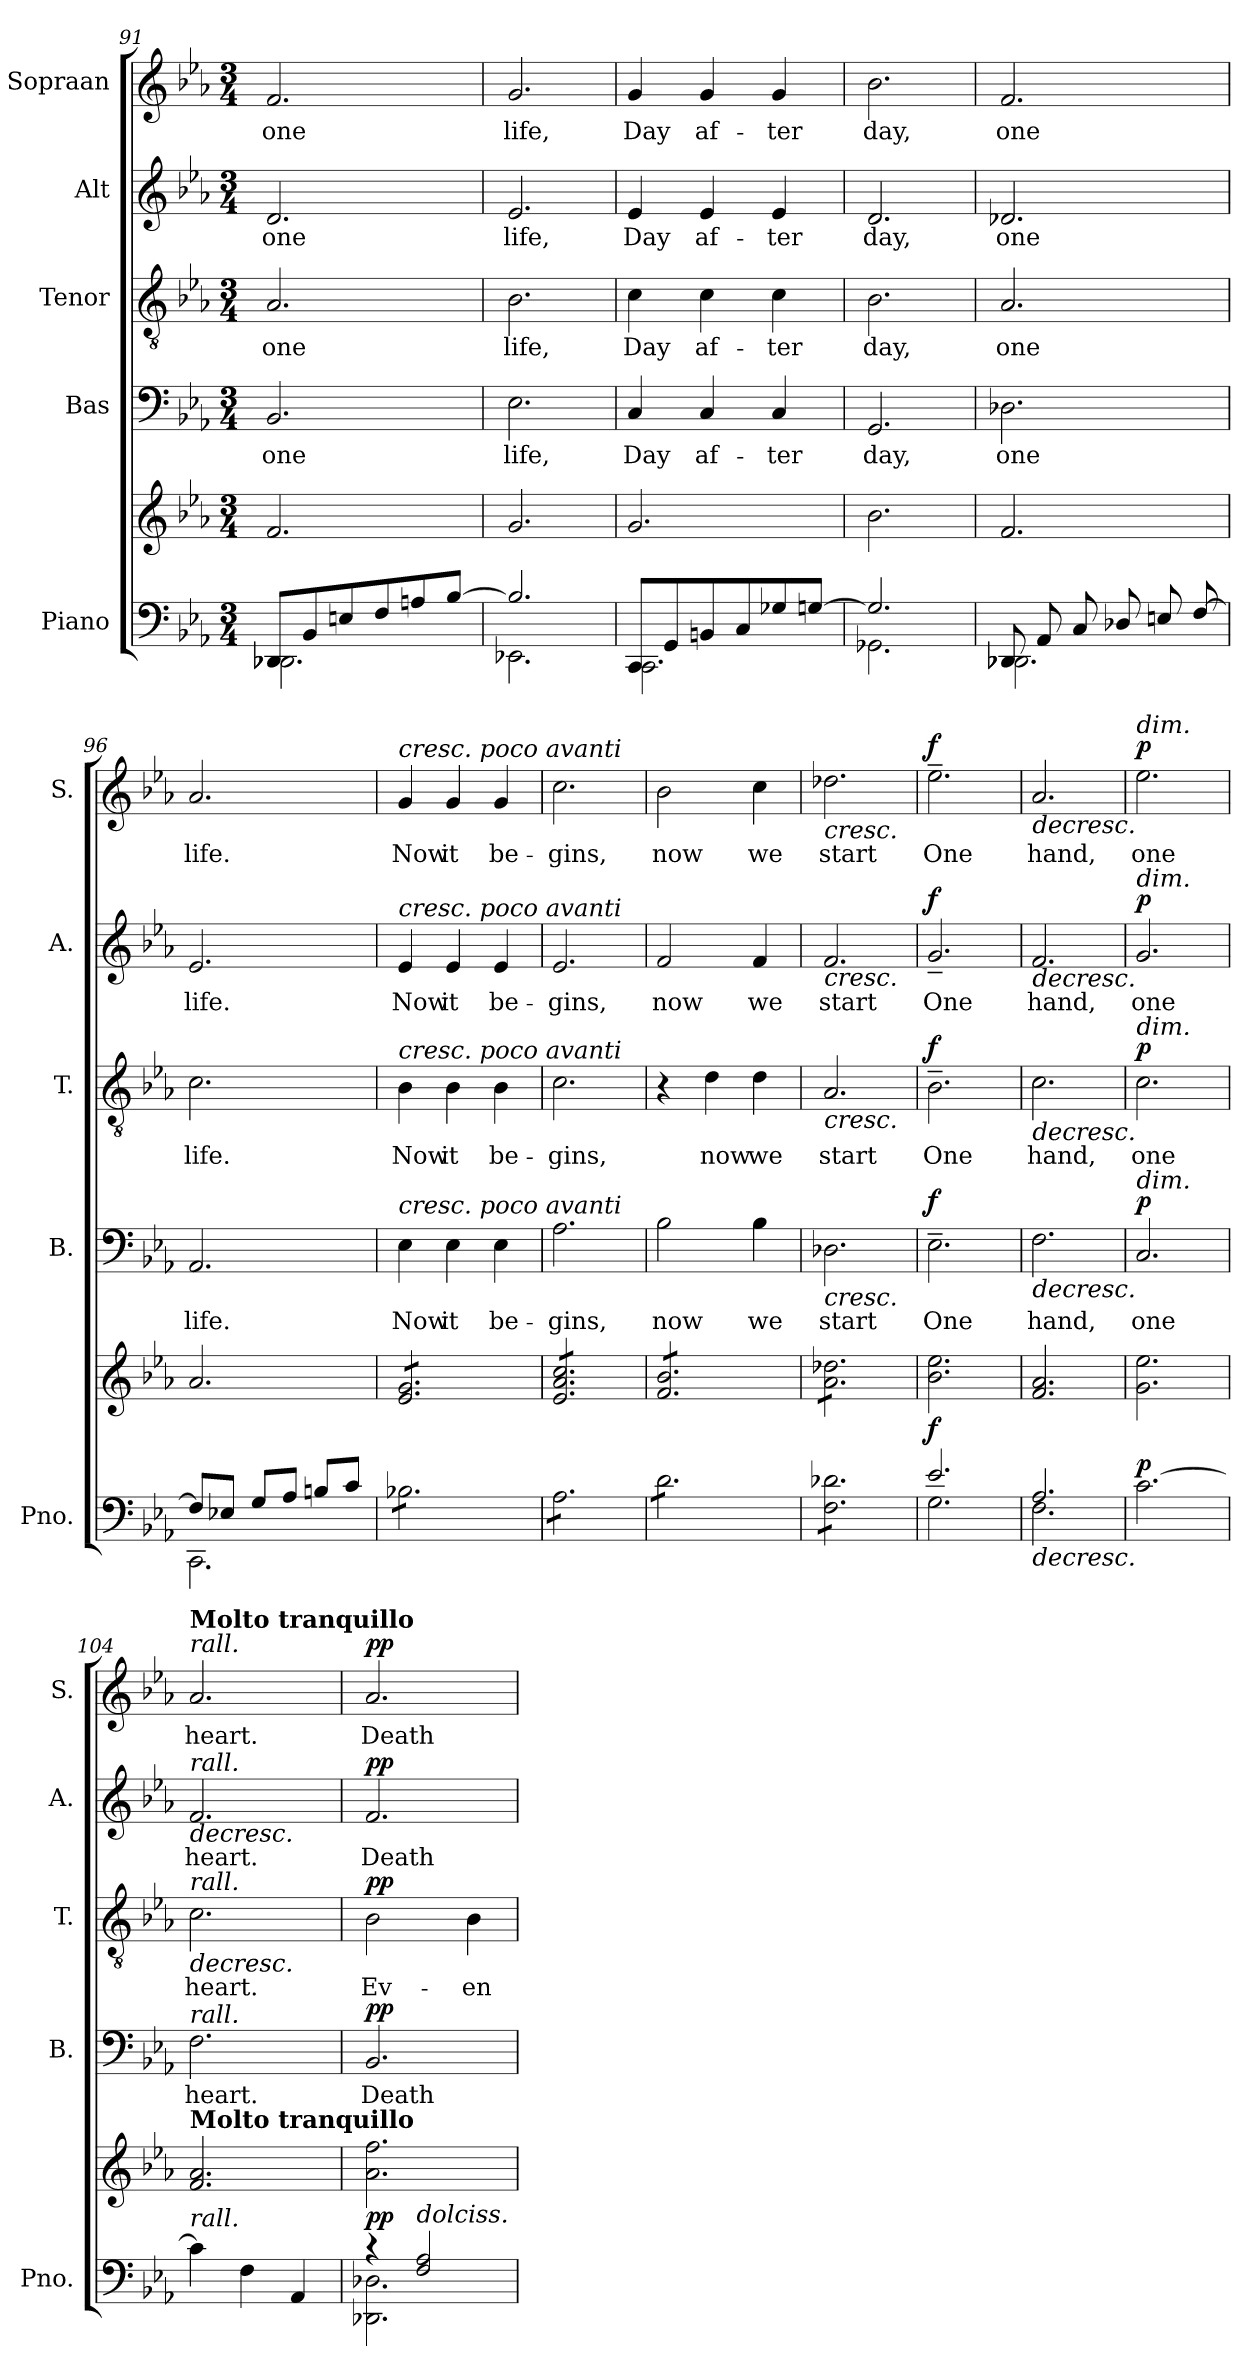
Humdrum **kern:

**kern	**kern	**dynam	**kern	**text	**dynam	**kern	**text	**dynam	**kern	**text	**dynam	**kern	**text	**dynam
*part5	*part5	*part5	*part4	*part4	*part4	*part3	*part3	*part3	*part2	*part2	*part2	*part1	*part1	*part1
*staff6	*staff5	*staff5/6	*staff4	*staff4	*staff4	*staff3	*staff3	*staff3	*staff2	*staff2	*staff2	*staff1	*staff1	*staff1
*I"Piano	*	*	*I"Bas	*	*	*I"Tenor	*	*	*I"Alt	*	*	*I"Sopraan	*	*
*I'Pno.	*	*	*I'B.	*	*	*I'T.	*	*	*I'A.	*	*	*I'S.	*	*
*clefF4	*clefG2	*	*clefF4	*	*	*clefGv2	*	*	*clefG2	*	*	*clefG2	*	*
*	*	*	*	*	*	*ITrd7c12	*	*	*	*	*	*	*	*
*k[b-e-a-]	*k[b-e-a-]	*	*k[b-e-a-]	*	*	*k[b-e-a-]	*	*	*k[b-e-a-]	*	*	*k[b-e-a-]	*	*
*E-:	*E-:	*	*E-:	*	*	*E-:	*	*	*E-:	*	*	*E-:	*	*
*M3/4	*M3/4	*	*M3/4	*	*	*M3/4	*	*	*M3/4	*	*	*M3/4	*	*
=91	=91	=91	=91	=91	=91	=91	=91	=91	=91	=91	=91	=91	=91	=91
*^	*	*	*	*	*	*	*	*	*	*	*	*	*	*
!	!	!	!	!	!LO:LY:b	!	!	!LO:LY:b	!	!	!LO:LY:b	!	!	!LO:LY:b	!
8DD-X/L	2.DD-\	2.f/	.	2.BB-/	one	.	2.AA-/	one	.	2.d/	one	.	2.f/	one	.
8BB-/	.	.	.	.	.	.	.	.	.	.	.	.	.	.	.
8En/	.	.	.	.	.	.	.	.	.	.	.	.	.	.	.
8F/	.	.	.	.	.	.	.	.	.	.	.	.	.	.	.
8An/	.	.	.	.	.	.	.	.	.	.	.	.	.	.	.
[8B-/J	.	.	.	.	.	.	.	.	.	.	.	.	.	.	.
=92	=92	=92	=92	=92	=92	=92	=92	=92	=92	=92	=92	=92	=92	=92	=92
!	!	!	!	!	!LO:LY:b	!	!	!LO:LY:b	!	!	!LO:LY:b	!	!	!LO:LY:b	!
2.B-/]	2.EE-X\	2.g/	.	2.E-\	life,	.	2.BB-\	life,	.	2.e-/	life,	.	2.g/	life,	.
=93	=93	=93	=93	=93	=93	=93	=93	=93	=93	=93	=93	=93	=93	=93	=93
!	!	!	!	!	!LO:LY:b	!	!	!LO:LY:b	!	!	!LO:LY:b	!	!	!LO:LY:b	!
8CC/L	2.CC\	2.g/	.	4C/	Day	.	4C\	Day	.	4e-/	Day	.	4g/	Day	.
8GG/	.	.	.	.	.	.	.	.	.	.	.	.	.	.	.
!	!	!	!	!	!LO:LY:b	!	!	!LO:LY:b	!	!	!LO:LY:b	!	!	!LO:LY:b	!
8BBn/	.	.	.	4C/	af-	.	4C\	af-	.	4e-/	af-	.	4g/	af-	.
8C/	.	.	.	.	.	.	.	.	.	.	.	.	.	.	.
!	!	!	!	!	!LO:LY:b	!	!	!LO:LY:b	!	!	!LO:LY:b	!	!	!LO:LY:b	!
8G-X/	.	.	.	4C/	-ter	.	4C\	-ter	.	4e-/	-ter	.	4g/	-ter	.
[8Gn/J	.	.	.	.	.	.	.	.	.	.	.	.	.	.	.
=94	=94	=94	=94	=94	=94	=94	=94	=94	=94	=94	=94	=94	=94	=94	=94
!	!	!	!	!	!LO:LY:b	!	!	!LO:LY:b	!	!	!LO:LY:b	!	!	!LO:LY:b	!
2.G/]	2.GG-X\	2.b-\	.	2.GG/	day,	.	2.BB-\	day,	.	2.d/	day,	.	2.b-\	day,	.
!!LO:PB:g=z
=95	=95	=95	=95	=95	=95	=95	=95	=95	=95	=95	=95	=95	=95	=95	=95
!	!	!	!	!	!LO:LY:b	!	!	!LO:LY:b	!	!	!LO:LY:b	!	!	!LO:LY:b	!
8DD-X/	2.DD-\	2.f/	.	2.D-X\	one	.	2.AA-/	one	.	2.d-X/	one	.	2.f/	one	.
8AA-/	.	.	.	.	.	.	.	.	.	.	.	.	.	.	.
8C/	.	.	.	.	.	.	.	.	.	.	.	.	.	.	.
8D-X/	.	.	.	.	.	.	.	.	.	.	.	.	.	.	.
8En/	.	.	.	.	.	.	.	.	.	.	.	.	.	.	.
[8F/	.	.	.	.	.	.	.	.	.	.	.	.	.	.	.
=96	=96	=96	=96	=96	=96	=96	=96	=96	=96	=96	=96	=96	=96	=96	=96
!	!	!	!	!	!LO:LY:b	!	!	!LO:LY:b	!	!	!LO:LY:b	!	!	!LO:LY:b	!
8F/L]	2.CC\	2.a-/	.	2.AA-/	life.	.	2.C\	life.	.	2.e-/	life.	.	2.a-/	life.	.
8E-X/J	.	.	.	.	.	.	.	.	.	.	.	.	.	.	.
8G/L	.	.	.	.	.	.	.	.	.	.	.	.	.	.	.
8A-/J	.	.	.	.	.	.	.	.	.	.	.	.	.	.	.
8Bn/L	.	.	.	.	.	.	.	.	.	.	.	.	.	.	.
8c/J	.	.	.	.	.	.	.	.	.	.	.	.	.	.	.
*v	*v	*	*	*	*	*	*	*	*	*	*	*	*	*	*
=97	=97	=97	=97	=97	=97	=97	=97	=97	=97	=97	=97	=97	=97	=97
!	!	!	!	!	!	!	!	!	!	!	!	!LO:TX:a:i:t=cresc. poco avanti	!	!
!	!	!	!	!	!	!	!	!	!LO:TX:a:i:t=cresc. poco avanti	!	!	!	!	!
!	!	!	!	!	!	!LO:TX:a:i:t=cresc. poco avanti	!	!	!	!	!	!	!	!
!	!	!	!LO:TX:a:i:t=cresc. poco avanti	!	!	!	!	!	!	!	!	!	!	!
!LO:TX:a:i:t=cresc.	!	!	!	!	!	!	!	!	!	!	!	!	!	!
!	!	!	!	!LO:LY:b	!	!	!LO:LY:b	!	!	!LO:LY:b	!	!	!LO:LY:b	!
*tremolo	*	*	*	*	*	*	*	*	*	*	*	*	*	*
*	*tremolo	*	*	*	*	*	*	*	*	*	*	*	*	*
8B-X\L	8e-/ 8g/L	.	4E-\	Now	.	4BB-\	Now	.	4e-/	Now	.	4g/	Now	.
8B-X\	8e-/ 8g/	.	.	.	.	.	.	.	.	.	.	.	.	.
!	!	!	!	!LO:LY:b	!	!	!LO:LY:b	!	!	!LO:LY:b	!	!	!LO:LY:b	!
8B-X\	8e-/ 8g/	.	4E-\	it	.	4BB-\	it	.	4e-/	it	.	4g/	it	.
8B-X\	8e-/ 8g/	.	.	.	.	.	.	.	.	.	.	.	.	.
!	!	!	!	!LO:LY:b	!	!	!LO:LY:b	!	!	!LO:LY:b	!	!	!LO:LY:b	!
8B-X\	8e-/ 8g/	.	4E-\	be-	.	4BB-\	be-	.	4e-/	be-	.	4g/	be-	.
8B-X\J	8e-/ 8g/J	.	.	.	.	.	.	.	.	.	.	.	.	.
=98	=98	=98	=98	=98	=98	=98	=98	=98	=98	=98	=98	=98	=98	=98
!	!	!	!	!LO:LY:b	!	!	!LO:LY:b	!	!	!LO:LY:b	!	!	!LO:LY:b	!
8A-\L	8e-/ 8a-/ 8cc/L	.	2.A-\	-gins,	.	2.C\	-gins,	.	2.e-/	-gins,	.	2.cc\	-gins,	.
8A-\	8e-/ 8a-/ 8cc/	.	.	.	.	.	.	.	.	.	.	.	.	.
8A-\	8e-/ 8a-/ 8cc/	.	.	.	.	.	.	.	.	.	.	.	.	.
8A-\	8e-/ 8a-/ 8cc/	.	.	.	.	.	.	.	.	.	.	.	.	.
8A-\	8e-/ 8a-/ 8cc/	.	.	.	.	.	.	.	.	.	.	.	.	.
8A-\J	8e-/ 8a-/ 8cc/J	.	.	.	.	.	.	.	.	.	.	.	.	.
=99	=99	=99	=99	=99	=99	=99	=99	=99	=99	=99	=99	=99	=99	=99
!	!	!	!	!LO:LY:b	!	!	!	!	!	!LO:LY:b	!	!	!LO:LY:b	!
8d\L	8f/ 8b-/L	.	2B-\	now	.	4r	.	.	2f/	now	.	2b-\	now	.
8d\	8f/ 8b-/	.	.	.	.	.	.	.	.	.	.	.	.	.
!	!	!	!	!	!	!	!LO:LY:b	!	!	!	!	!	!	!
8d\	8f/ 8b-/	.	.	.	.	4D\	now	.	.	.	.	.	.	.
8d\	8f/ 8b-/	.	.	.	.	.	.	.	.	.	.	.	.	.
!	!	!	!	!LO:LY:b	!	!	!LO:LY:b	!	!	!LO:LY:b	!	!	!LO:LY:b	!
8d\	8f/ 8b-/	.	4B-\	we	.	4D\	we	.	4f/	we	.	4cc\	we	.
8d\J	8f/ 8b-/J	.	.	.	.	.	.	.	.	.	.	.	.	.
.	.	.	.	.	.	.	.	]	.	.	]	.	.	.
=100	=100	=100	=100	=100	=100	=100	=100	=100	=100	=100	=100	=100	=100	=100
!	!	!	!	!LO:LY:b	!LO:HP:b	!	!LO:LY:b	!LO:HP:b	!	!LO:LY:b	!LO:HP:b	!	!LO:LY:b	!LO:HP:b
8F\ 8d-X\L	8a-\ 8dd-X\L	.	2.D-X\	start	<	2.AA-/	start	<	2.f/	start	<	2.dd-X\	start	<
8F\ 8d-X\	8a-\ 8dd-X\	.	.	.	.	.	.	.	.	.	.	.	.	.
8F\ 8d-X\	8a-\ 8dd-X\	.	.	.	.	.	.	.	.	.	.	.	.	.
8F\ 8d-X\	8a-\ 8dd-X\	.	.	.	.	.	.	.	.	.	.	.	.	.
8F\ 8d-X\	8a-\ 8dd-X\	.	.	.	.	.	.	.	.	.	.	.	.	.
8F\ 8d-X\J	8a-\ 8dd-X\J	.	.	.	.	.	.	.	.	.	.	.	.	.
*	*Xtremolo	*	*	*	*	*	*	*	*	*	*	*	*	*
*Xtremolo	*	*	*	*	*	*	*	*	*	*	*	*	*	*
!!LO:LB:g=z
=101	=101	=101	=101	=101	=101	=101	=101	=101	=101	=101	=101	=101	=101	=101
*^	*	*	*	*	*	*	*	*	*	*	*	*	*	*
!	!	!	!LO:DY:a=2	!	!LO:LY:b	!LO:DY:a	!	!LO:LY:b	!LO:DY:a	!	!LO:LY:b	!LO:DY:a	!	!LO:LY:b	!LO:DY:a
2.e-/	2.G\	2.b-\ 2.ee-\	f	2.E-~\	One	f	2.BB-~\	One	f	2.g~/	One	f	2.ee-~\	One	f
*v	*v	*	*	*	*	*	*	*	*	*	*	*	*	*	*
.	.	.	.	.	[	.	.	[	.	.	[	.	.	[
=102	=102	=102	=102	=102	=102	=102	=102	=102	=102	=102	=102	=102	=102	=102
!	!	!LO:HP:b=2	!	!LO:LY:b	!LO:HP:b	!	!LO:LY:b	!LO:HP:b	!	!LO:LY:b	!LO:HP:b	!	!LO:LY:b	!LO:HP:b
*^	*	*	*	*	*	*	*	*	*	*	*	*	*	*
2.A-/	2.F\	2.f/ 2.a-/	>	2.F\	hand,	>	2.C\	hand,	>	2.f/	hand,	>	2.a-/	hand,	>
=103	=103	=103	=103	=103	=103	=103	=103	=103	=103	=103	=103	=103	=103	=103	=103
!	!	!	!	!	!	!	!	!	!	!	!	!	!LO:TX:a:i:t=dim.	!	!
!	!	!	!	!	!	!	!	!	!	!LO:TX:a:i:t=dim.	!	!	!	!	!
!	!	!	!	!	!	!	!LO:TX:a:i:t=dim.	!	!	!	!	!	!	!	!
!	!	!	!	!LO:TX:a:i:t=dim.	!	!	!	!	!	!	!	!	!	!	!
!LO:TX:a:i:t=dim.	!	!	!	!	!	!	!	!	!	!	!	!	!	!	!
!	!	!	!LO:DY:a=2	!	!LO:LY:b	!LO:DY:a	!	!LO:LY:b	!LO:DY:a	!	!LO:LY:b	!LO:DY:a	!	!LO:LY:b	!LO:DY:a
*v	*v	*	*	*	*	*	*	*	*	*	*	*	*	*	*
[2.c\	2.g\ 2.ee-\	p	2.C/	one	p	2.C\	one	p	2.g/	one	p	2.ee-\	one	p
.	.	]	.	.	]	.	.	]	.	.	]	.	.	]
=104	=104	=104	=104	=104	=104	=104	=104	=104	=104	=104	=104	=104	=104	=104
!	!	!	!	!	!	!	!	!	!	!	!	!LO:TX:a:i:t=rall.	!	!
!	!	!	!	!	!	!	!	!	!	!	!	!LO:TX:a:B:t=Molto tranquillo	!	!
!	!	!	!	!	!	!	!	!	!LO:TX:a:i:t=rall.	!	!	!	!	!
!	!	!	!	!	!	!LO:TX:a:i:t=rall.	!	!	!	!	!	!	!	!
!	!	!	!LO:TX:a:i:t=rall.	!	!	!	!	!	!	!	!	!	!	!
!	!LO:TX:a:B:t=Molto tranquillo	!	!	!	!	!	!	!	!	!	!	!	!	!
!LO:TX:a:i:t=rall.	!	!	!	!	!	!	!	!	!	!	!	!	!	!
!	!	!	!	!LO:LY:b	!	!	!LO:LY:b	!LO:HP:b	!	!LO:LY:b	!LO:HP:b	!	!LO:LY:b	!
4c\]	2.f/ 2.a-/	.	2.F\	heart.	.	2.C\	heart.	>	2.f/	heart.	>	2.a-/	heart.	.
4F\	.	.	.	.	.	.	.	.	.	.	.	.	.	.
4AA-/	.	.	.	.	.	.	.	.	.	.	.	.	.	.
=105	=105	=105	=105	=105	=105	=105	=105	=105	=105	=105	=105	=105	=105	=105
*^	*	*	*	*	*	*	*	*	*	*	*	*	*	*
!	!	!	!LO:DY:a=2	!	!LO:LY:b	!LO:DY:a	!	!LO:LY:b	!LO:DY:a	!	!LO:LY:b	!LO:DY:a	!	!LO:LY:b	!LO:DY:a
4r	2.DD-X\ 2.D-X\	2.a-\ 2.ff\	pp	2.BB-/	Death	pp	2BB-\	Ev-	pp	2.f/	Death	pp	2.a-/	Death	pp
!LO:TX:a:i:t=dolciss.	!	!	!	!	!	!	!	!	!	!	!	!	!	!	!
2F/ 2A-/	.	.	.	.	.	.	.	.	.	.	.	.	.	.	.
!	!	!	!	!	!	!	!	!LO:LY:b	!	!	!	!	!	!	!
.	.	.	.	.	.	.	4BB-\	-en	.	.	.	.	.	.	.
*v	*v	*	*	*	*	*	*	*	*	*	*	*	*	*	*
=	=	=	=	=	=	=	=	=	=	=	=	=	=	=
*-	*-	*-	*-	*-	*-	*-	*-	*-	*-	*-	*-	*-	*-	*-
